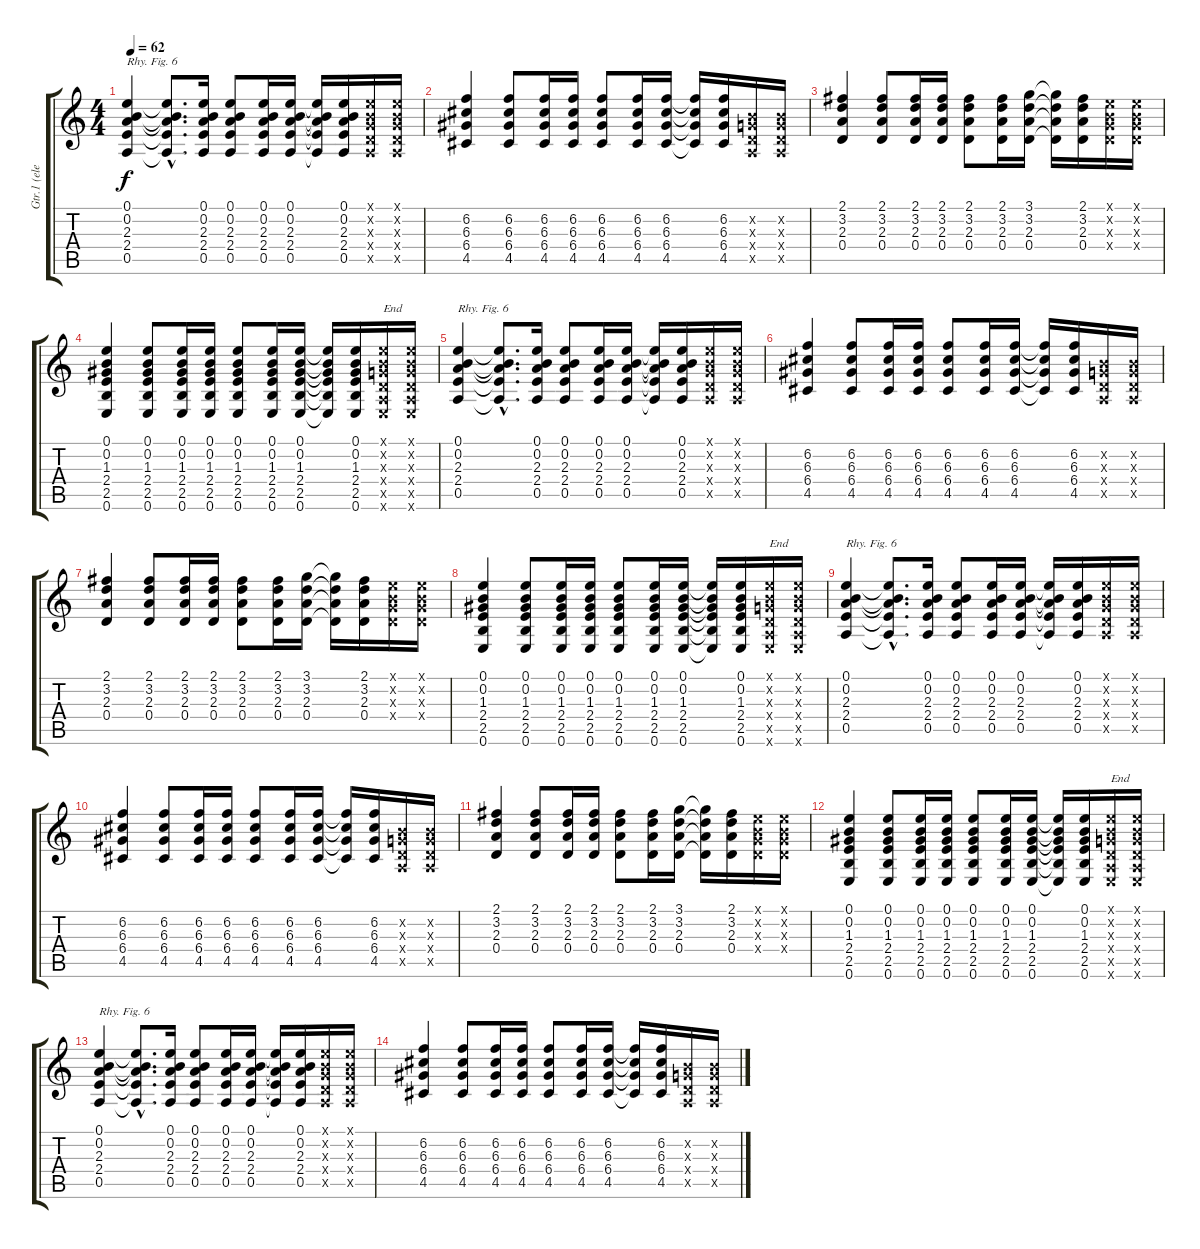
\track ("Gtr.1 (elec.)" "Gtr.1 (ele") {instrument overdrivenguitar}
\staff {score tabs}
\tuning (E4 B3 G3 D3 A2 E2) {hide}
\ts (4 4)
\tempo 62
\clef g2
\ks c
(0.1 0.2 2.3 2.4 0.5).4{txt "Rhy. Fig. 6" dy f} (0.1{hac t} 0.2{hac t} 2.3{hac t} 2.4{hac t} 0.5{hac t}).8{d} (0.1 0.2 2.3 2.4 0.5).16 (0.1 0.2 2.3 2.4 0.5).8 (0.1 0.2 2.3 2.4 0.5).16 (0.1 0.2 2.3 2.4 0.5).16 (0.1{t} 0.2{t} 2.3{t} 2.4{t} 0.5{t}).16 (0.1 0.2 2.3 2.4 0.5).16 (0.1{x} 0.2{x} 0.3{x} 0.4{x} 0.5{x}).16 (0.1{x} 0.2{x} 0.3{x} 0.4{x} 0.5{x}).16 |
(6.2 6.3 6.4 4.5).4 (6.2 6.3 6.4 4.5).8 (6.2 6.3 6.4 4.5).16 (6.2 6.3 6.4 4.5).16 (6.2 6.3 6.4 4.5).8 (6.2 6.3 6.4 4.5).16 (6.2 6.3 6.4 4.5).16 (6.2{t} 6.3{t} 6.4{t} 4.5{t}).16 (6.2 6.3 6.4 4.5).16 (0.2{x} 0.3{x} 0.4{x} 0.5{x}).16 (0.2{x} 0.3{x} 0.4{x} 0.5{x}).16 |
(2.1 3.2 2.3 0.4).4 (2.1 3.2 2.3 0.4).8 (2.1 3.2 2.3 0.4).16 (2.1 3.2 2.3 0.4).16 (2.1 3.2 2.3 0.4).8 (2.1 3.2 2.3 0.4).16 (3.1 3.2 2.3 0.4).16 (3.1{t} 3.2{t} 2.3{t} 0.4{t}).16 (2.1 3.2 2.3 0.4).16 (0.1{x} 0.2{x} 0.3{x} 0.4{x}).16 (0.1{x} 0.2{x} 0.3{x} 0.4{x}).16 |
(0.1 0.2 1.3 2.4 2.5 0.6).4 (0.1 0.2 1.3 2.4 2.5 0.6).8 (0.1 0.2 1.3 2.4 2.5 0.6).16 (0.1 0.2 1.3 2.4 2.5 0.6).16 (0.1 0.2 1.3 2.4 2.5 0.6).8 (0.1 0.2 1.3 2.4 2.5 0.6).16 (0.1 0.2 1.3 2.4 2.5 0.6).16 (0.1{t} 0.2{t} 1.3{t} 2.4{t} 2.5{t} 0.6{t}).16 (0.1 0.2 1.3 2.4 2.5 0.6).16 (0.1{x} 0.2{x} 0.3{x} 0.4{x} 0.5{x} 0.6{x}).16{txt "End"} (0.1{x} 0.2{x} 0.3{x} 0.4{x} 0.5{x} 0.6{x}).16 |
(0.1 0.2 2.3 2.4 0.5).4{txt "Rhy. Fig. 6"} (0.1{hac t} 0.2{hac t} 2.3{hac t} 2.4{hac t} 0.5{hac t}).8{d} (0.1 0.2 2.3 2.4 0.5).16 (0.1 0.2 2.3 2.4 0.5).8 (0.1 0.2 2.3 2.4 0.5).16 (0.1 0.2 2.3 2.4 0.5).16 (0.1{t} 0.2{t} 2.3{t} 2.4{t} 0.5{t}).16 (0.1 0.2 2.3 2.4 0.5).16 (0.1{x} 0.2{x} 0.3{x} 0.4{x} 0.5{x}).16 (0.1{x} 0.2{x} 0.3{x} 0.4{x} 0.5{x}).16 |
(6.2 6.3 6.4 4.5).4 (6.2 6.3 6.4 4.5).8 (6.2 6.3 6.4 4.5).16 (6.2 6.3 6.4 4.5).16 (6.2 6.3 6.4 4.5).8 (6.2 6.3 6.4 4.5).16 (6.2 6.3 6.4 4.5).16 (6.2{t} 6.3{t} 6.4{t} 4.5{t}).16 (6.2 6.3 6.4 4.5).16 (0.2{x} 0.3{x} 0.4{x} 0.5{x}).16 (0.2{x} 0.3{x} 0.4{x} 0.5{x}).16 |
(2.1 3.2 2.3 0.4).4 (2.1 3.2 2.3 0.4).8 (2.1 3.2 2.3 0.4).16 (2.1 3.2 2.3 0.4).16 (2.1 3.2 2.3 0.4).8 (2.1 3.2 2.3 0.4).16 (3.1 3.2 2.3 0.4).16 (3.1{t} 3.2{t} 2.3{t} 0.4{t}).16 (2.1 3.2 2.3 0.4).16 (0.1{x} 0.2{x} 0.3{x} 0.4{x}).16 (0.1{x} 0.2{x} 0.3{x} 0.4{x}).16 |
(0.1 0.2 1.3 2.4 2.5 0.6).4 (0.1 0.2 1.3 2.4 2.5 0.6).8 (0.1 0.2 1.3 2.4 2.5 0.6).16 (0.1 0.2 1.3 2.4 2.5 0.6).16 (0.1 0.2 1.3 2.4 2.5 0.6).8 (0.1 0.2 1.3 2.4 2.5 0.6).16 (0.1 0.2 1.3 2.4 2.5 0.6).16 (0.1{t} 0.2{t} 1.3{t} 2.4{t} 2.5{t} 0.6{t}).16 (0.1 0.2 1.3 2.4 2.5 0.6).16 (0.1{x} 0.2{x} 0.3{x} 0.4{x} 0.5{x} 0.6{x}).16{txt "End"} (0.1{x} 0.2{x} 0.3{x} 0.4{x} 0.5{x} 0.6{x}).16 |
(0.1 0.2 2.3 2.4 0.5).4{txt "Rhy. Fig. 6"} (0.1{hac t} 0.2{hac t} 2.3{hac t} 2.4{hac t} 0.5{hac t}).8{d} (0.1 0.2 2.3 2.4 0.5).16 (0.1 0.2 2.3 2.4 0.5).8 (0.1 0.2 2.3 2.4 0.5).16 (0.1 0.2 2.3 2.4 0.5).16 (0.1{t} 0.2{t} 2.3{t} 2.4{t} 0.5{t}).16 (0.1 0.2 2.3 2.4 0.5).16 (0.1{x} 0.2{x} 0.3{x} 0.4{x} 0.5{x}).16 (0.1{x} 0.2{x} 0.3{x} 0.4{x} 0.5{x}).16 |
(6.2 6.3 6.4 4.5).4{volume 8} (6.2 6.3 6.4 4.5).8 (6.2 6.3 6.4 4.5).16 (6.2 6.3 6.4 4.5).16 (6.2 6.3 6.4 4.5).8 (6.2 6.3 6.4 4.5).16 (6.2 6.3 6.4 4.5).16 (6.2{t} 6.3{t} 6.4{t} 4.5{t}).16 (6.2 6.3 6.4 4.5).16 (0.2{x} 0.3{x} 0.4{x} 0.5{x}).16 (0.2{x} 0.3{x} 0.4{x} 0.5{x}).16 |
(2.1 3.2 2.3 0.4).4 (2.1 3.2 2.3 0.4).8 (2.1 3.2 2.3 0.4).16 (2.1 3.2 2.3 0.4).16 (2.1 3.2 2.3 0.4).8 (2.1 3.2 2.3 0.4).16 (3.1 3.2 2.3 0.4).16 (3.1{t} 3.2{t} 2.3{t} 0.4{t}).16 (2.1 3.2 2.3 0.4).16 (0.1{x} 0.2{x} 0.3{x} 0.4{x}).16 (0.1{x} 0.2{x} 0.3{x} 0.4{x}).16 |
(0.1 0.2 1.3 2.4 2.5 0.6).4{volume 0} (0.1 0.2 1.3 2.4 2.5 0.6).8 (0.1 0.2 1.3 2.4 2.5 0.6).16 (0.1 0.2 1.3 2.4 2.5 0.6).16 (0.1 0.2 1.3 2.4 2.5 0.6).8 (0.1 0.2 1.3 2.4 2.5 0.6).16 (0.1 0.2 1.3 2.4 2.5 0.6).16 (0.1{t} 0.2{t} 1.3{t} 2.4{t} 2.5{t} 0.6{t}).16 (0.1 0.2 1.3 2.4 2.5 0.6).16 (0.1{x} 0.2{x} 0.3{x} 0.4{x} 0.5{x} 0.6{x}).16{txt "End"} (0.1{x} 0.2{x} 0.3{x} 0.4{x} 0.5{x} 0.6{x}).16 |
(0.1 0.2 2.3 2.4 0.5).4{txt "Rhy. Fig. 6"} (0.1{hac t} 0.2{hac t} 2.3{hac t} 2.4{hac t} 0.5{hac t}).8{d} (0.1 0.2 2.3 2.4 0.5).16 (0.1 0.2 2.3 2.4 0.5).8 (0.1 0.2 2.3 2.4 0.5).16 (0.1 0.2 2.3 2.4 0.5).16 (0.1{t} 0.2{t} 2.3{t} 2.4{t} 0.5{t}).16 (0.1 0.2 2.3 2.4 0.5).16 (0.1{x} 0.2{x} 0.3{x} 0.4{x} 0.5{x}).16 (0.1{x} 0.2{x} 0.3{x} 0.4{x} 0.5{x}).16 |
(6.2 6.3 6.4 4.5).4 (6.2 6.3 6.4 4.5).8 (6.2 6.3 6.4 4.5).16 (6.2 6.3 6.4 4.5).16 (6.2 6.3 6.4 4.5).8 (6.2 6.3 6.4 4.5).16 (6.2 6.3 6.4 4.5).16 (6.2{t} 6.3{t} 6.4{t} 4.5{t}).16 (6.2 6.3 6.4 4.5).16 (0.2{x} 0.3{x} 0.4{x} 0.5{x}).16 (0.2{x} 0.3{x} 0.4{x} 0.5{x}).16
